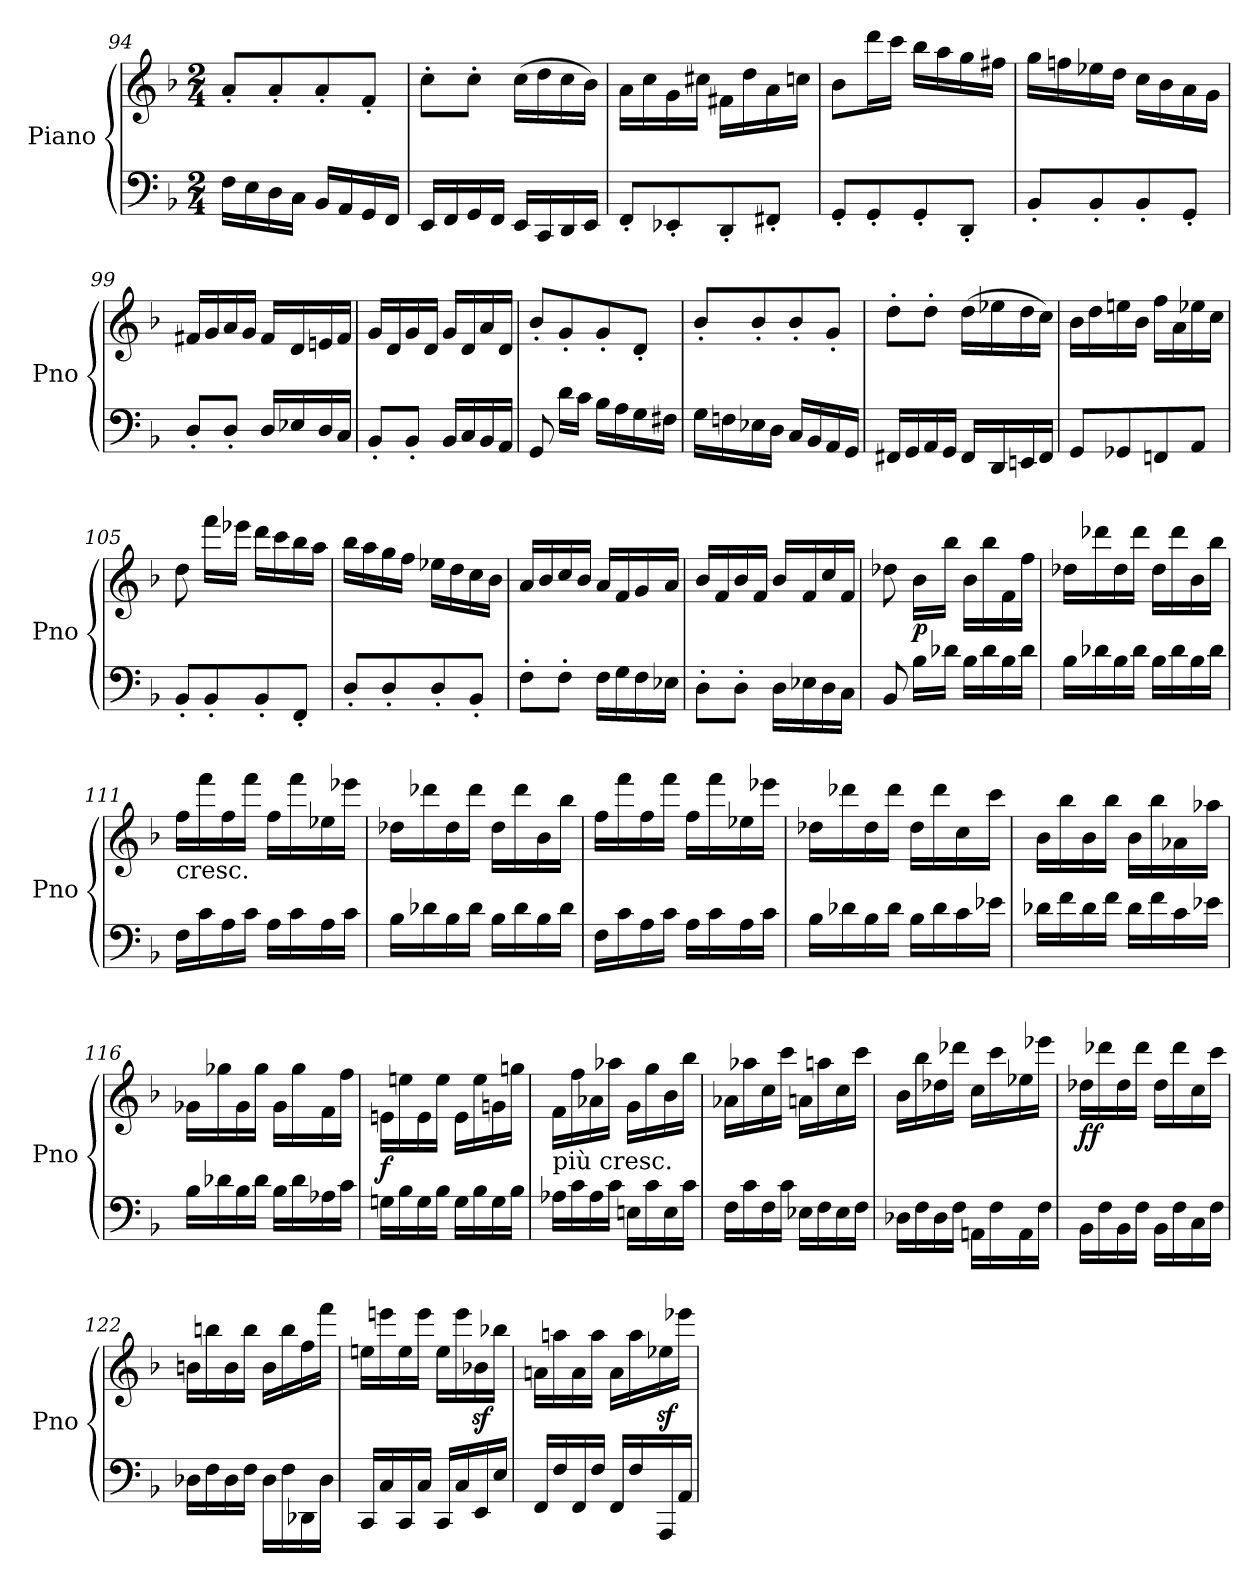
**kern	**kern	**dynam
*part1	*part1	*part1
*staff2	*staff1	*staff1/2
*I"Piano	*	*
*I'Pno	*	*
*clefF4	*clefG2	*
*k[b-]	*k[b-]	*
*F:	*F:	*
*M2/4	*M2/4	*
=94	=94	=94
16F\LL	8a'/L	.
16E\	.	.
16D\	8a'/	.
16C\JJ	.	.
16BB-/LL	8a'/	.
16AA/	.	.
16GG/	8f'/J	.
16FF/JJ	.	.
=95	=95	=95
16EE/LL	8cc'\L	.
16FF/	.	.
16GG/	8cc'\J	.
16FF/JJ	.	.
16EE/LL	(>16cc\LL	.
16CC/	16dd\	.
16DD/	16cc\	.
16EE/JJ	16b-\JJ)	.
=96	=96	=96
8FF'/L	16a\LL	.
.	16cc\	.
8EE-X'/	16g\	.
.	16cc#X\JJ	.
8DD'/	16f#X\LL	.
.	16dd\	.
8FF#X'/J	16a\	.
.	16ccn\JJ	.
!!LO:PB:g=z
=97	=97	=97
8GG'/L	8b-\L	.
8GG'/	16ddd\L	.
.	16ccc\JJ	.
8GG'/	16bb-\LL	.
.	16aa\	.
8DD'/J	16gg\	.
.	16ff#X\JJ	.
=98	=98	=98
8BB-'/L	16gg\LL	.
.	16ffn\	.
8BB-'/	16ee-X\	.
.	16dd\JJ	.
8BB-'/	16cc\LL	.
.	16b-\	.
8GG'/J	16a\	.
.	16g\JJ	.
=99	=99	=99
8D'/L	16f#X/LL	.
.	16g/	.
8D'/J	16a/	.
.	16g/JJ	.
16D/LL	16f#/LL	.
16E-X/	16d/	.
16D/	16en/	.
16C/JJ	16f#/JJ	.
=100	=100	=100
8BB-'/L	16g/LL	.
.	16d/	.
8BB-'/J	16g/	.
.	16d/JJ	.
16BB-/LL	16g/LL	.
16C/	16d/	.
16BB-/	16a/	.
16AA/JJ	16d/JJ	.
=101	=101	=101
8GG/	8b-'/L	.
16d\LL	8g'/	.
16c\JJ	.	.
16B-\LL	8g'/	.
16A\	.	.
16G\	8d'/J	.
16F#X\JJ	.	.
!!LO:LB:g=z
=102	=102	=102
16G\LL	8b-'/L	.
16Fn\	.	.
16E-X\	8b-'/	.
16D\JJ	.	.
16C/LL	8b-'/	.
16BB-/	.	.
16AA/	8g'/J	.
16GG/JJ	.	.
=103	=103	=103
16FF#X/LL	8dd'\L	.
16GG/	.	.
16AA/	8dd'\J	.
16GG/JJ	.	.
16FF#/LL	(>16dd\LL	.
16DD/	16ee-X\	.
16EEn/	16dd\	.
16FF#/JJ	16cc\JJ)	.
=104	=104	=104
8GG/L	16b-\LL	.
.	16dd\	.
8GG-X/	16een\	.
.	16b-\JJ	.
8FFn/	16ff\LL	.
.	16a\	.
8AA/J	16ee-X\	.
.	16cc\JJ	.
=105	=105	=105
8BB-'/L	8dd\	.
8BB-'/	16fff\LL	.
.	16eee-X\JJ	.
8BB-'/	16ddd\LL	.
.	16ccc\	.
8FF'/J	16bb-\	.
.	16aa\JJ	.
=106	=106	=106
8D'/L	16bb-\LL	.
.	16aa\	.
8D'/	16gg\	.
.	16ff\JJ	.
8D'/	16ee-X\LL	.
.	16dd\	.
8BB-'/J	16cc\	.
.	16b-\JJ	.
!!LO:LB:g=z
=107	=107	=107
8F'\L	16a/LL	.
.	16b-/	.
8F'\J	16cc/	.
.	16b-/JJ	.
16F\LL	16a/LL	.
16G\	16f/	.
16F\	16g/	.
16E-X\JJ	16a/JJ	.
=108	=108	=108
8D'\L	16b-/LL	.
.	16f/	.
8D'\J	16b-/	.
.	16f/JJ	.
16D\LL	16b-/LL	.
16E-X\	16f/	.
16D\	16cc/	.
16C\JJ	16f/JJ	.
=109	=109	=109
8BB-/	8dd-X\	.
!	!	!LO:DY:b
16B-\LL	16b-\LL	p
16d-X\JJ	16bb-\JJ	.
16B-\LL	16b-\LL	.
16d-\	16bb-\	.
16B-\	16f\	.
16d-\JJ	16ff\JJ	.
=110	=110	=110
16B-\LL	16dd-X\LL	.
16d-X\	16ddd-X\	.
16B-\	16dd-\	.
16d-\JJ	16ddd-\JJ	.
16B-\LL	16dd-\LL	.
16d-\	16ddd-\	.
16B-\	16b-\	.
16d-\JJ	16bb-\JJ	.
=111	=111	=111
!	!LO:TX:b:t=cresc.	!
16F\LL	16ff\LL	.
16c\	16fff\	.
16A\	16ff\	.
16c\JJ	16fff\JJ	.
16A\LL	16ff\LL	.
16c\	16fff\	.
16A\	16ee-X\	.
16c\JJ	16eee-X\JJ	.
!!LO:LB:g=z
=112	=112	=112
16B-\LL	16dd-X\LL	.
16d-X\	16ddd-X\	.
16B-\	16dd-\	.
16d-\JJ	16ddd-\JJ	.
16B-\LL	16dd-\LL	.
16d-\	16ddd-\	.
16B-\	16b-\	.
16d-\JJ	16bb-\JJ	.
=113	=113	=113
16F\LL	16ff\LL	.
16c\	16fff\	.
16A\	16ff\	.
16c\JJ	16fff\JJ	.
16A\LL	16ff\LL	.
16c\	16fff\	.
16A\	16ee-X\	.
16c\JJ	16eee-X\JJ	.
=114	=114	=114
16B-\LL	16dd-X\LL	.
16d-X\	16ddd-X\	.
16B-\	16dd-\	.
16d-\JJ	16ddd-\JJ	.
16B-\LL	16dd-\LL	.
16d-\	16ddd-\	.
16c\	16cc\	.
16e-X\JJ	16ccc\JJ	.
=115	=115	=115
16d-X\LL	16b-\LL	.
16f\	16bb-\	.
16d-\	16b-\	.
16f\JJ	16bb-\JJ	.
16d-\LL	16b-\LL	.
16f\	16bb-\	.
16c\	16a-X\	.
16e-X\JJ	16aa-X\JJ	.
!!LO:LB:g=z
=116	=116	=116
16B-\LL	16g-X\LL	.
16d-X\	16gg-X\	.
16B-\	16g-\	.
16d-\JJ	16gg-\JJ	.
16B-\LL	16g-\LL	.
16d-\	16gg-\	.
16A-X\	16f\	.
16c\JJ	16ff\JJ	.
=117	=117	=117
!	!	!LO:DY:b
16Gn\LL	16en\LL	f
16B-\	16een\	.
16G\	16e\	.
16B-\JJ	16ee\JJ	.
16G\LL	16e\LL	.
16B-\	16ee\	.
16G\	16gn\	.
16B-\JJ	16ggn\JJ	.
=118	=118	=118
!	!LO:TX:b:t=più cresc.	!
16A-X\LL	16f\LL	.
16c\	16ff\	.
16A-\	16a-X\	.
16c\JJ	16aa-X\JJ	.
16En\LL	16g\LL	.
16c\	16gg\	.
16E\	16b-\	.
16c\JJ	16bb-\JJ	.
=119	=119	=119
16F\LL	16a-X\LL	.
16c\	16aa-X\	.
16F\	16cc\	.
16c\JJ	16ccc\JJ	.
16E-X\LL	16an\LL	.
16F\	16aan\	.
16E-\	16cc\	.
16F\JJ	16ccc\JJ	.
!!LO:LB:g=z
=120	=120	=120
16D-X\LL	16b-\LL	.
16F\	16bb-\	.
16D-\	16dd-X\	.
16F\JJ	16ddd-X\JJ	.
16AAn\LL	16cc\LL	.
16F\	16ccc\	.
16AA\	16ee-X\	.
16F\JJ	16eee-X\JJ	.
=121	=121	=121
!	!	!LO:DY:b
16BB-\LL	16dd-X\LL	ff
16F\	16ddd-X\	.
16BB-\	16dd-\	.
16F\JJ	16ddd-\JJ	.
16BB-\LL	16dd-\LL	.
16F\	16ddd-\	.
16C\	16cc\	.
16F\JJ	16ccc\JJ	.
=122	=122	=122
16D-X\LL	16bn\LL	.
16F\	16bbn\	.
16D-\	16b\	.
16F\JJ	16bb\JJ	.
16D-\LL	16b\LL	.
16F\	16bb\	.
16DD-X\	16ff\	.
16D-\JJ	16fff\JJ	.
=123	=123	=123
16CC/LL	16een\LL	.
16C/	16eeen\	.
16CC/	16ee\	.
16C/JJ	16eee\JJ	.
16CC/LL	16ee\LL	.
16C/	16eee\	.
16EE/	16b-Xz<\	.
16E/JJ	16bb-X\JJ	.
!!LO:PB:g=z
=124	=124	=124
16FF/LL	16an\LL	.
16F/	16aan\	.
16FF/	16a\	.
16F/JJ	16aa\JJ	.
16FF/LL	16a\LL	.
16F/	16aa\	.
16AAA/	16ee-Xz<\	.
16AA/JJ	16eee-X\JJ	.
=	=	=
*-	*-	*-
